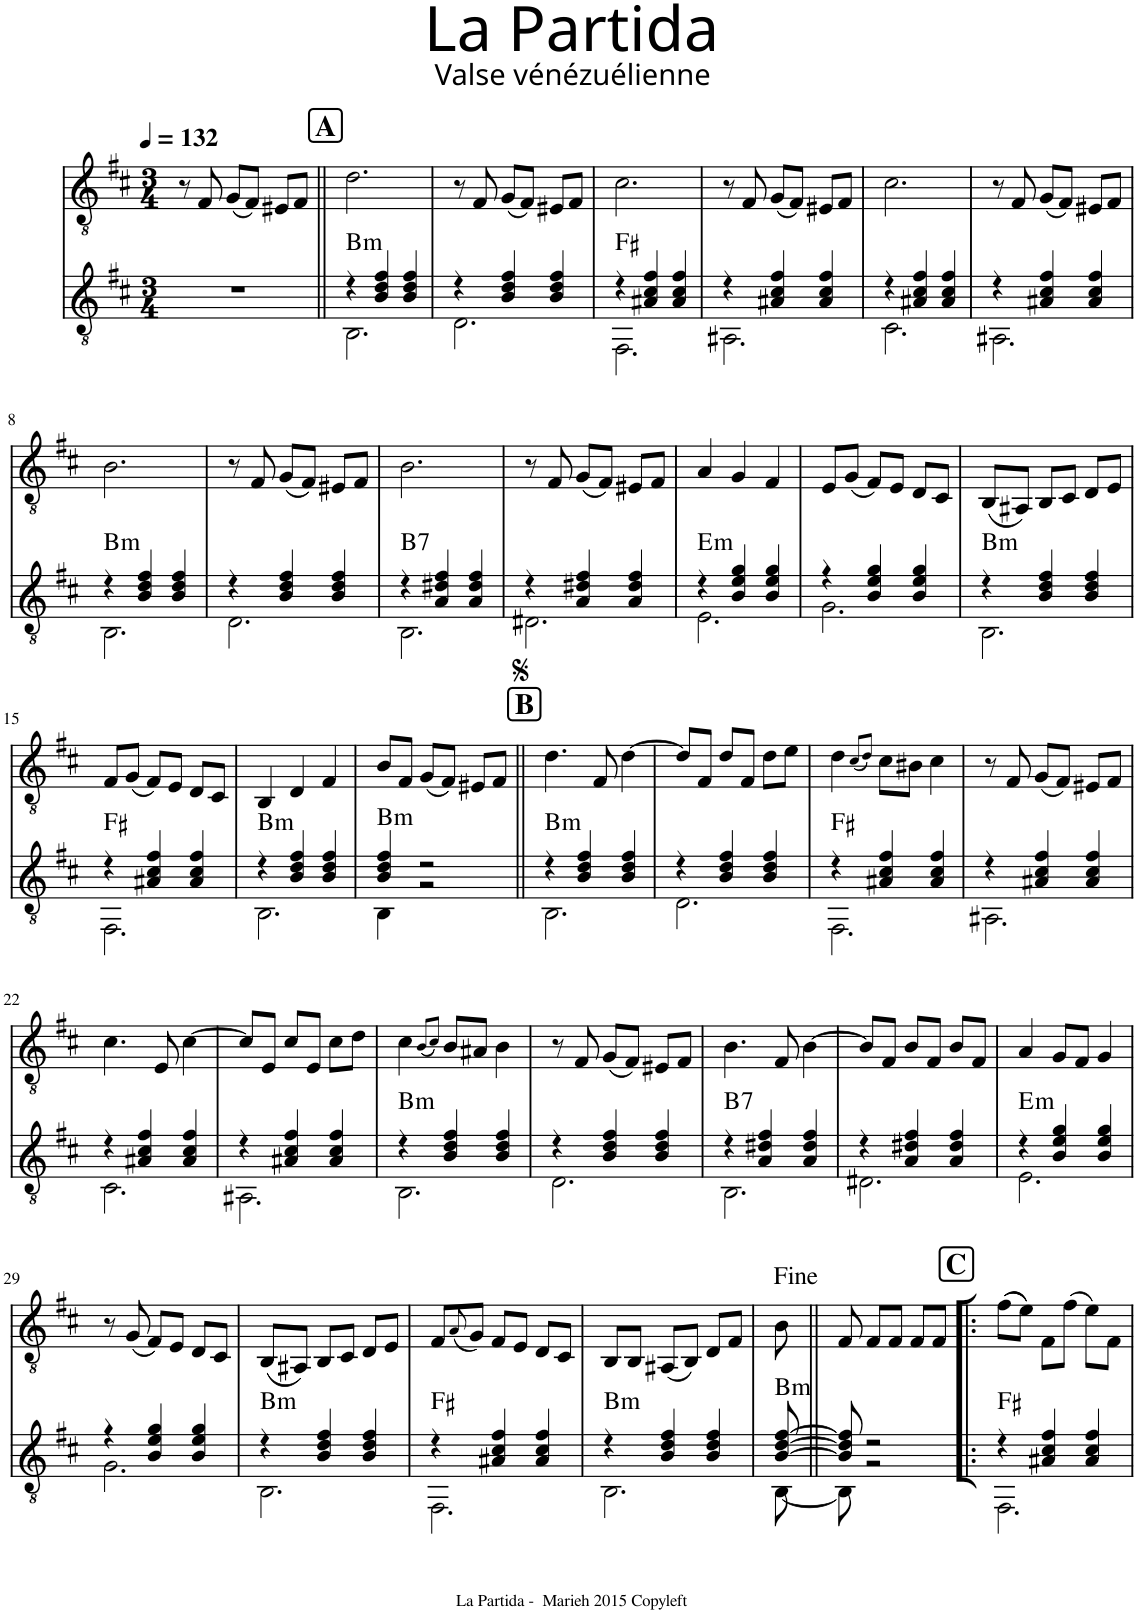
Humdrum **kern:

**kern	**harte	**kern
*part2	*part2	*part1
*staff2	*	*staff1
*I"Classical Guitar	*	*I"Nylon Guitar
*clefGv2	*	*clefGv2
*k[f#c#]	*	*k[f#c#]
*M3/4	*	*M3/4
*MM132	*	*MM132
=1	=1	=1
2.r	.	8r
.	.	8F#/
.	.	(8G/L
.	.	8F#/J)
.	.	8E#X/L
.	.	8F#/J
!!LO:REH:place=s1:a:B:cj:fs=14:t=A
=2||	=2||	=2||
*^	*	*
!	!	!LO:H:kt=m	!
4r	2.BB\	B:min	2.d\
4B/ 4d/ 4f#/	.	.	.
4B/ 4d/ 4f#/	.	.	.
=3	=3	=3	=3
4r	2.D\	.	8r
.	.	.	8F#/
4B/ 4d/ 4f#/	.	.	(8G/L
.	.	.	8F#/J)
4B/ 4d/ 4f#/	.	.	8E#X/L
.	.	.	8F#/J
=4	=4	=4	=4
4r	2.FF#\	F#:maj	2.c#\
4A#X/ 4c#/ 4f#/	.	.	.
4A#/ 4c#/ 4f#/	.	.	.
=5	=5	=5	=5
4r	2.AA#X\	.	8r
.	.	.	8F#/
4A#X/ 4c#/ 4f#/	.	.	(8G/L
.	.	.	8F#/J)
4A#/ 4c#/ 4f#/	.	.	8E#X/L
.	.	.	8F#/J
=6	=6	=6	=6
4r	2.C#\	.	2.c#\
4A#X/ 4c#/ 4f#/	.	.	.
4A#/ 4c#/ 4f#/	.	.	.
=7	=7	=7	=7
4r	2.AA#X\	.	8r
.	.	.	8F#/
4A#X/ 4c#/ 4f#/	.	.	(8G/L
.	.	.	8F#/J)
4A#/ 4c#/ 4f#/	.	.	8E#X/L
.	.	.	8F#/J
!!LO:LB:g=z
=8	=8	=8	=8
!	!	!LO:H:kt=m	!
4r	2.BB\	B:min	2.B\
4B/ 4d/ 4f#/	.	.	.
4B/ 4d/ 4f#/	.	.	.
=9	=9	=9	=9
4r	2.D\	.	8r
.	.	.	8F#/
4B/ 4d/ 4f#/	.	.	(8G/L
.	.	.	8F#/J)
4B/ 4d/ 4f#/	.	.	8E#X/L
.	.	.	8F#/J
=10	=10	=10	=10
!	!	!LO:H:kt=7	!
4r	2.BB\	B:7	2.B\
4A/ 4d#X/ 4f#/	.	.	.
4A/ 4d#/ 4f#/	.	.	.
=11	=11	=11	=11
4r	2.D#X\	.	8r
.	.	.	8F#/
4A/ 4d#X/ 4f#/	.	.	(8G/L
.	.	.	8F#/J)
4A/ 4d#/ 4f#/	.	.	8E#X/L
.	.	.	8F#/J
=12	=12	=12	=12
!	!	!LO:H:kt=m	!
4r	2.E\	E:min	4A/
4B/ 4e/ 4g/	.	.	4G/
4B/ 4e/ 4g/	.	.	4F#/
=13	=13	=13	=13
4r	2.G\	.	8E/L
.	.	.	(8G/J
4B/ 4e/ 4g/	.	.	8F#/L)
.	.	.	8E/J
4B/ 4e/ 4g/	.	.	8D/L
.	.	.	8C#/J
=14	=14	=14	=14
!	!	!LO:H:kt=m	!
4r	2.BB\	B:min	(8BB/L
.	.	.	8AA#X/J)
4B/ 4d/ 4f#/	.	.	8BB/L
.	.	.	8C#/J
4B/ 4d/ 4f#/	.	.	8D/L
.	.	.	8E/J
!!LO:LB:g=z
=15	=15	=15	=15
4r	2.FF#\	F#:maj	8F#/L
.	.	.	(8G/J
4A#X/ 4c#/ 4f#/	.	.	8F#/L)
.	.	.	8E/J
4A#/ 4c#/ 4f#/	.	.	8D/L
.	.	.	8C#/J
=16	=16	=16	=16
!	!	!LO:H:kt=m	!
4r	2.BB\	B:min	4BB/
4B/ 4d/ 4f#/	.	.	4D/
4B/ 4d/ 4f#/	.	.	4F#/
=17	=17	=17	=17
!	!	!LO:H:kt=m	!
4B/ 4d/ 4f#/	4BB\	B:min	8B/L
.	.	.	8F#/J
2r	2r	.	(8G/L
.	.	.	8F#/J)
.	.	.	8E#X/L
.	.	.	8F#/J
!!LO:REH:place=s1:a:B:cj:fs=14:t=B
=18||	=18||	=18||	=18||
!	!	!LO:H:kt=m	!
4r	2.BB\	B:min	4.d\
4B/ 4d/ 4f#/	.	.	.
.	.	.	8F#/
4B/ 4d/ 4f#/	.	.	[4d\
=19	=19	=19	=19
4r	2.D\	.	8d/L]
.	.	.	8F#/J
4B/ 4d/ 4f#/	.	.	8d/L
.	.	.	8F#/J
4B/ 4d/ 4f#/	.	.	8d\L
.	.	.	8e\J
=20	=20	=20	=20
4r	2.FF#\	F#:maj	4d\
.	.	.	(8qc#/L
.	.	.	8qd/J)
4A#X/ 4c#/ 4f#/	.	.	8c#\L
.	.	.	8B#X\J
4A#/ 4c#/ 4f#/	.	.	4c#\
=21	=21	=21	=21
4r	2.AA#X\	.	8r
.	.	.	8F#/
4A#X/ 4c#/ 4f#/	.	.	(8G/L
.	.	.	8F#/J)
4A#/ 4c#/ 4f#/	.	.	8E#X/L
.	.	.	8F#/J
!!LO:LB:g=z
=22	=22	=22	=22
4r	2.C#\	.	4.c#\
4A#X/ 4c#/ 4f#/	.	.	.
.	.	.	8E/
4A#/ 4c#/ 4f#/	.	.	[4c#\
=23	=23	=23	=23
4r	2.AA#X\	.	8c#/L]
.	.	.	8E/J
4A#X/ 4c#/ 4f#/	.	.	8c#/L
.	.	.	8E/J
4A#/ 4c#/ 4f#/	.	.	8c#\L
.	.	.	8d\J
=24	=24	=24	=24
!	!	!LO:H:kt=m	!
4r	2.BB\	B:min	4c#\
.	.	.	(8qB/L
.	.	.	8qc#/J)
4B/ 4d/ 4f#/	.	.	8B/L
.	.	.	8A#X/J
4B/ 4d/ 4f#/	.	.	4B\
=25	=25	=25	=25
4r	2.D\	.	8r
.	.	.	8F#/
4B/ 4d/ 4f#/	.	.	(8G/L
.	.	.	8F#/J)
4B/ 4d/ 4f#/	.	.	8E#X/L
.	.	.	8F#/J
=26	=26	=26	=26
!	!	!LO:H:kt=7	!
4r	2.BB\	B:7	4.B\
4A/ 4d#X/ 4f#/	.	.	.
.	.	.	8F#/
4A/ 4d#/ 4f#/	.	.	[4B\
=27	=27	=27	=27
4r	2.D#X\	.	8B/L]
.	.	.	8F#/J
4A/ 4d#X/ 4f#/	.	.	8B/L
.	.	.	8F#/J
4A/ 4d#/ 4f#/	.	.	8B/L
.	.	.	8F#/J
=28	=28	=28	=28
!	!	!LO:H:kt=m	!
4r	2.E\	E:min	4A/
4B/ 4e/ 4g/	.	.	8G/L
.	.	.	8F#/J
4B/ 4e/ 4g/	.	.	4G/
!!LO:LB:g=z
=29	=29	=29	=29
4r	2.G\	.	8r
.	.	.	(8G/
4B/ 4e/ 4g/	.	.	8F#/L)
.	.	.	8E/J
4B/ 4e/ 4g/	.	.	8D/L
.	.	.	8C#/J
=30	=30	=30	=30
!	!	!LO:H:kt=m	!
4r	2.BB\	B:min	(8BB/L
.	.	.	8AA#X/J)
4B/ 4d/ 4f#/	.	.	8BB/L
.	.	.	8C#/J
4B/ 4d/ 4f#/	.	.	8D/L
.	.	.	8E/J
=31	=31	=31	=31
4r	2.FF#\	F#:maj	8F#/L
.	.	.	(8qA/
.	.	.	8G/J)
4A#X/ 4c#/ 4f#/	.	.	8F#/L
.	.	.	8E/J
4A#/ 4c#/ 4f#/	.	.	8D/L
.	.	.	8C#/J
=32	=32	=32	=32
!	!	!LO:H:kt=m	!
4r	2.BB\	B:min	8BB/L
.	.	.	8BB/J
4B/ 4d/ 4f#/	.	.	(8AA#X/L
.	.	.	8BB/J)
4B/ 4d/ 4f#/	.	.	8D/L
.	.	.	8F#/J
=33	=33	=33	=33
!	!	!LO:H:kt=m	!
[8B/ [8d/ [8f#/	[8BB\	B:min	8B\
=33X1||	=33X1||	=33X1||	=33X1||
8B/] 8d/] 8f#/]	8BB\]	.	8F#/
2r	2r	.	8F#/L
.	.	.	8F#/J
.	.	.	8F#/L
.	.	.	8F#/J
!!LO:REH:place=s1:a:B:cj:fs=14:t=C
=34!|:	=34!|:	=34!|:	=34!|:
4r	2.FF#\	F#:maj	((8f#\L
.	.	.	8e\J))
4A#X/ 4c#/ 4f#/	.	.	8F#\L
.	.	.	(8f#\J
4A#/ 4c#/ 4f#/	.	.	8e\L)
.	.	.	8F#\J
*v	*v	*	*
=	=	=
*-	*-	*-
